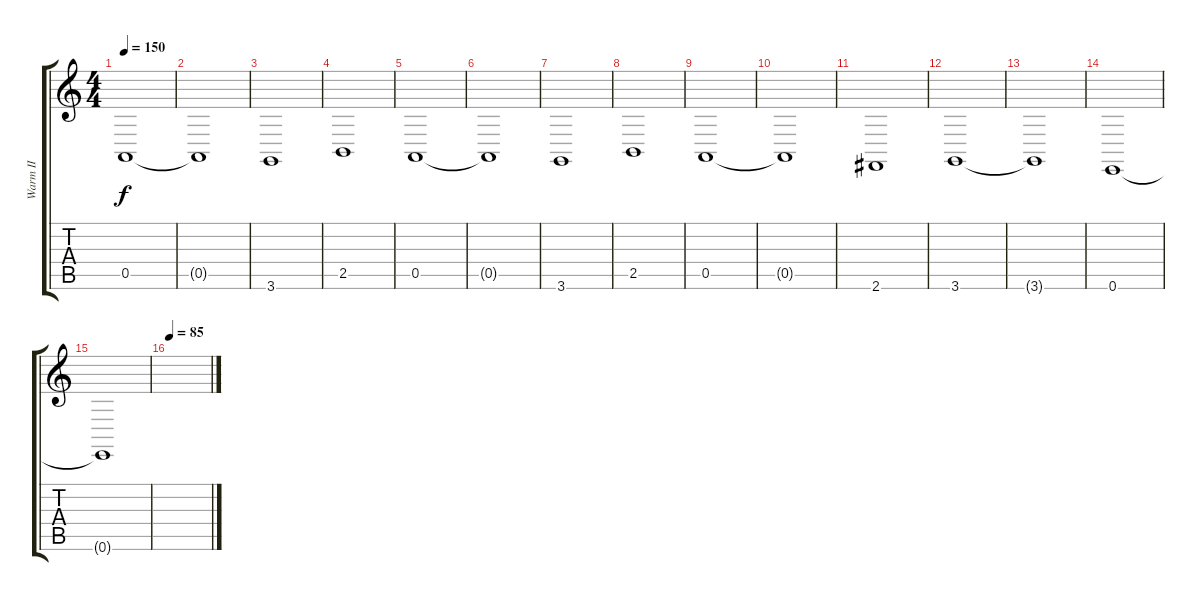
\track ("Warm II" "Warm II") {instrument pad2warm}
\staff {score tabs}
\tuning (E4 B3 G3 D3 A2 E2) {hide}
\ts (4 4)
\tempo 150
\clef g2
\ks c
0.5.1{dy f} |
0.5{t}.1 |
3.6.1 |
2.5.1 |
0.5.1 |
0.5{t}.1 |
3.6.1 |
2.5.1 |
0.5.1 |
0.5{t}.1 |
2.6.1 |
3.6.1 |
3.6{t}.1 |
0.6.1 |
0.6{t}.1 |
\tempo 85
